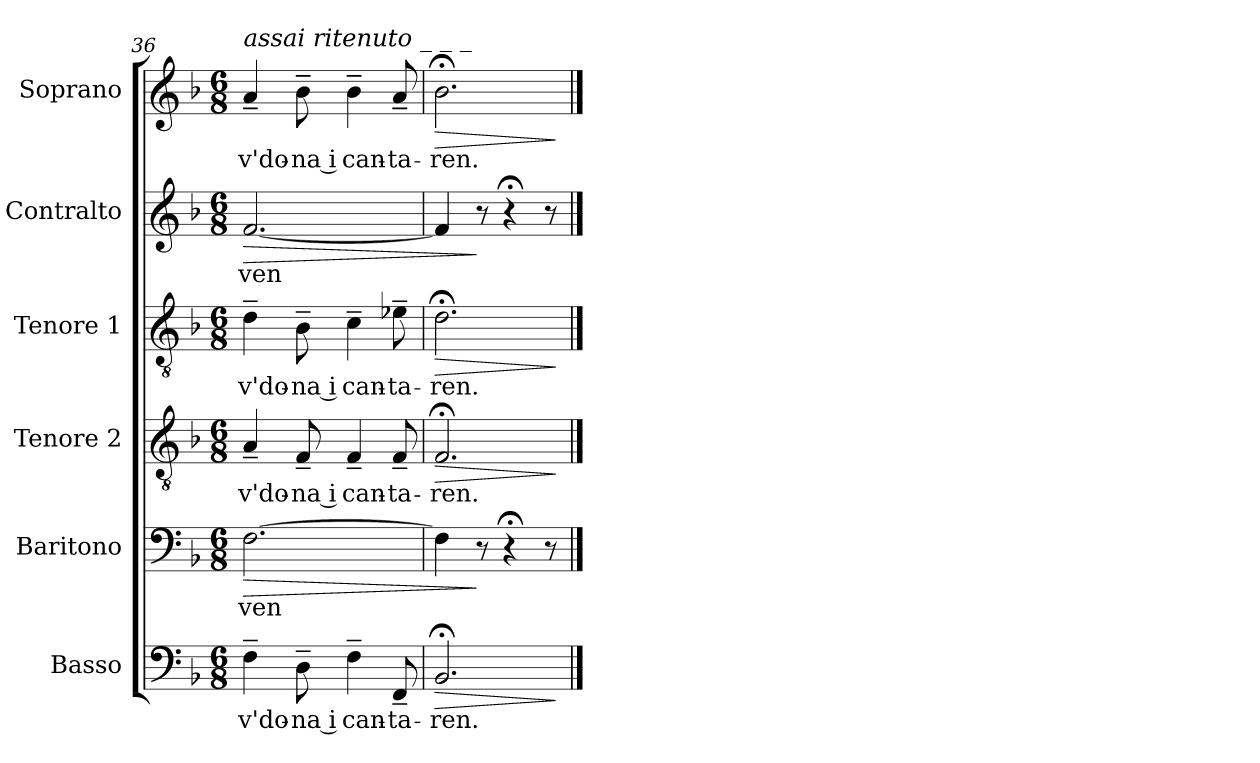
**kern	**text	**dynam	**kern	**text	**dynam	**kern	**text	**dynam	**kern	**text	**dynam	**kern	**text	**dynam	**kern	**text	**dynam
*part6	*part6	*part6	*part5	*part5	*part5	*part4	*part4	*part4	*part3	*part3	*part3	*part2	*part2	*part2	*part1	*part1	*part1
*staff6	*staff6	*staff6	*staff5	*staff5	*staff5	*staff4	*staff4	*staff4	*staff3	*staff3	*staff3	*staff2	*staff2	*staff2	*staff1	*staff1	*staff1
*I"Basso	*	*	*I"Baritono	*	*	*I"Tenore 2	*	*	*I"Tenore 1	*	*	*I"Contralto	*	*	*I"Soprano	*	*
*I'B.	*	*	*I'Bar.	*	*	*I'T. 2	*	*	*I'T. 1	*	*	*I'A.	*	*	*I'S.	*	*
*clefF4	*	*	*clefF4	*	*	*clefGv2	*	*	*clefGv2	*	*	*clefG2	*	*	*clefG2	*	*
*k[b-]	*	*	*k[b-]	*	*	*k[b-]	*	*	*k[b-]	*	*	*k[b-]	*	*	*k[b-]	*	*
*M6/8	*	*	*M6/8	*	*	*M6/8	*	*	*M6/8	*	*	*M6/8	*	*	*M6/8	*	*
=36	=36	=36	=36	=36	=36	=36	=36	=36	=36	=36	=36	=36	=36	=36	=36	=36	=36
!	!	!	!	!	!	!	!	!	!	!	!	!	!	!	!LO:TX:a:i:t=assai ritenuto _   _   _	!	!
!	!LO:LY:b	!	!	!LO:LY:b	!LO:HP:b	!	!LO:LY:b	!	!	!LO:LY:b	!	!	!LO:LY:b	!LO:HP:b	!	!LO:LY:b	!
4F~\	v'do-	.	[2.F\	ven	>	4A~/	v'do-	.	4d~\	v'do-	.	[2.f/	ven	>	4a~/	v'do-	.
!	!LO:LY:b	!	!	!	!	!	!LO:LY:b	!	!	!LO:LY:b	!	!	!	!	!	!LO:LY:b	!
8D~\	na i	.	.	.	.	8F~/	na i	.	8B-~\	na i	.	.	.	.	8b-~\	na i	.
!	!LO:LY:b	!	!	!	!	!	!LO:LY:b	!	!	!LO:LY:b	!	!	!	!	!	!LO:LY:b	!
4F~\	can-	.	.	.	.	4F~/	can-	.	4c~\	can-	.	.	.	.	4b-~\	can-	.
!	!LO:LY:b	!	!	!	!	!	!LO:LY:b	!	!	!LO:LY:b	!	!	!	!	!	!LO:LY:b	!
8FF~/	-ta-	.	.	.	.	8F~/	-ta-	.	8e-X~\	-ta-	.	.	.	.	8a~/	-ta-	.
=37	=37	=37	=37	=37	=37	=37	=37	=37	=37	=37	=37	=37	=37	=37	=37	=37	=37
!	!LO:LY:b	!LO:HP:b	!	!	!	!	!LO:LY:b	!LO:HP:b	!	!LO:LY:b	!LO:HP:b	!	!	!	!	!LO:LY:b	!LO:HP:b
2.BB-;</	-ren.	>	4F\]	.	.	2.F;</	-ren.	>	2.d;<\	-ren.	>	4f/]	.	.	2.b-;<\	-ren.	>
.	.	.	8r	.	]	.	.	.	.	.	.	8r	.	]	.	.	.
.	.	.	4r;<	.	.	.	.	.	.	.	.	4r;<	.	.	.	.	.
.	.	.	8r	.	.	.	.	.	.	.	.	8r	.	.	.	.	.
.	.	]	.	.	.	.	.	]	.	.	]	.	.	.	.	.	]
==	==	==	==	==	==	==	==	==	==	==	==	==	==	==	==	==	==
*-	*-	*-	*-	*-	*-	*-	*-	*-	*-	*-	*-	*-	*-	*-	*-	*-	*-
